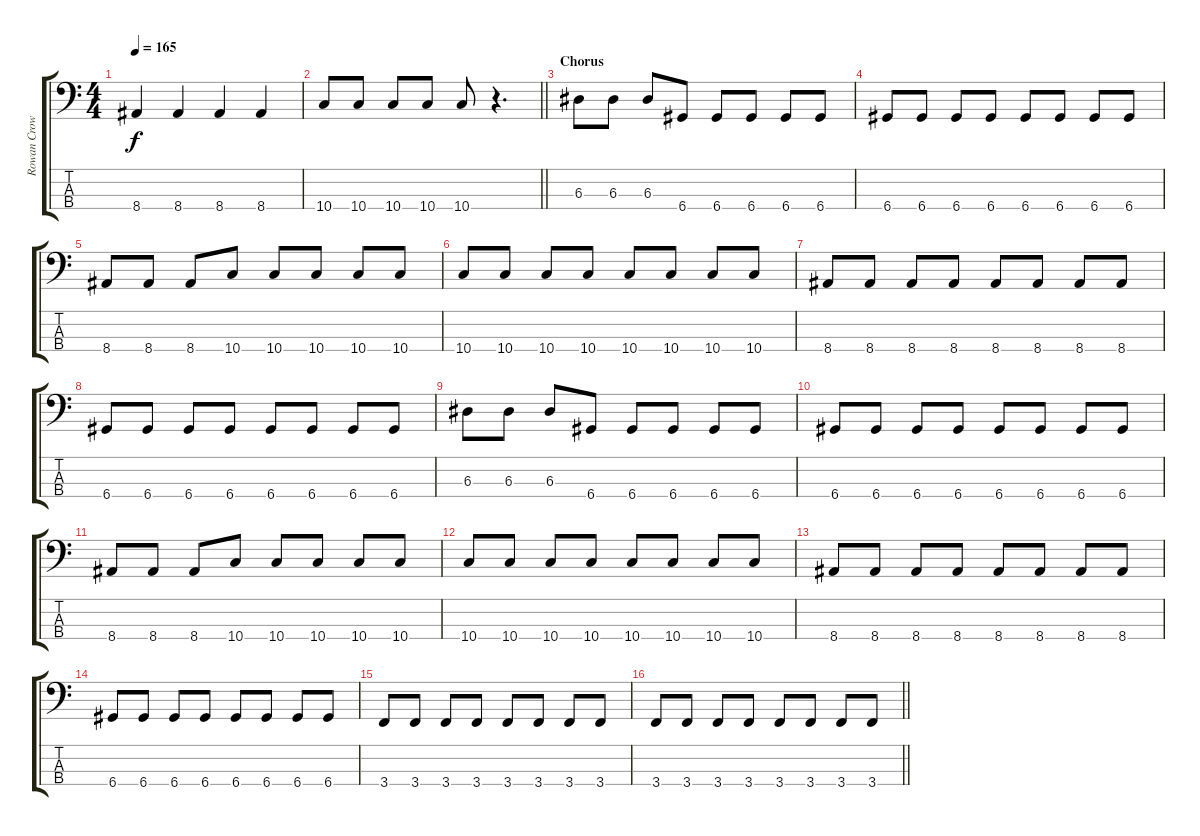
\track ("Rowan Crowe" "Rowan Crow") {instrument electricbasspick}
\staff {score tabs}
\tuning (G2 D2 A1 D1) {hide}
\ts (4 4)
\tempo 165
\clef f4
\ks c
8.4.4{dy f} 8.4.4 8.4.4 8.4.4 |
\barLineRight lightlight
10.4.8 10.4.8 10.4.8 10.4.8 10.4.8 r.4{d} |
\section ("" "Chorus")
6.3.8 6.3.8 6.3.8 6.4.8 6.4.8 6.4.8 6.4.8 6.4.8 |
6.4.8 6.4.8 6.4.8 6.4.8 6.4.8 6.4.8 6.4.8 6.4.8 |
8.4.8 8.4.8 8.4.8 10.4.8 10.4.8 10.4.8 10.4.8 10.4.8 |
10.4.8 10.4.8 10.4.8 10.4.8 10.4.8 10.4.8 10.4.8 10.4.8 |
8.4.8 8.4.8 8.4.8 8.4.8 8.4.8 8.4.8 8.4.8 8.4.8 |
6.4.8 6.4.8 6.4.8 6.4.8 6.4.8 6.4.8 6.4.8 6.4.8 |
6.3.8 6.3.8 6.3.8 6.4.8 6.4.8 6.4.8 6.4.8 6.4.8 |
6.4.8 6.4.8 6.4.8 6.4.8 6.4.8 6.4.8 6.4.8 6.4.8 |
8.4.8 8.4.8 8.4.8 10.4.8 10.4.8 10.4.8 10.4.8 10.4.8 |
10.4.8 10.4.8 10.4.8 10.4.8 10.4.8 10.4.8 10.4.8 10.4.8 |
8.4.8 8.4.8 8.4.8 8.4.8 8.4.8 8.4.8 8.4.8 8.4.8 |
6.4.8 6.4.8 6.4.8 6.4.8 6.4.8 6.4.8 6.4.8 6.4.8 |
3.4.8 3.4.8 3.4.8 3.4.8 3.4.8 3.4.8 3.4.8 3.4.8 |
\barLineRight lightlight
3.4.8 3.4.8 3.4.8 3.4.8 3.4.8 3.4.8 3.4.8 3.4.8
